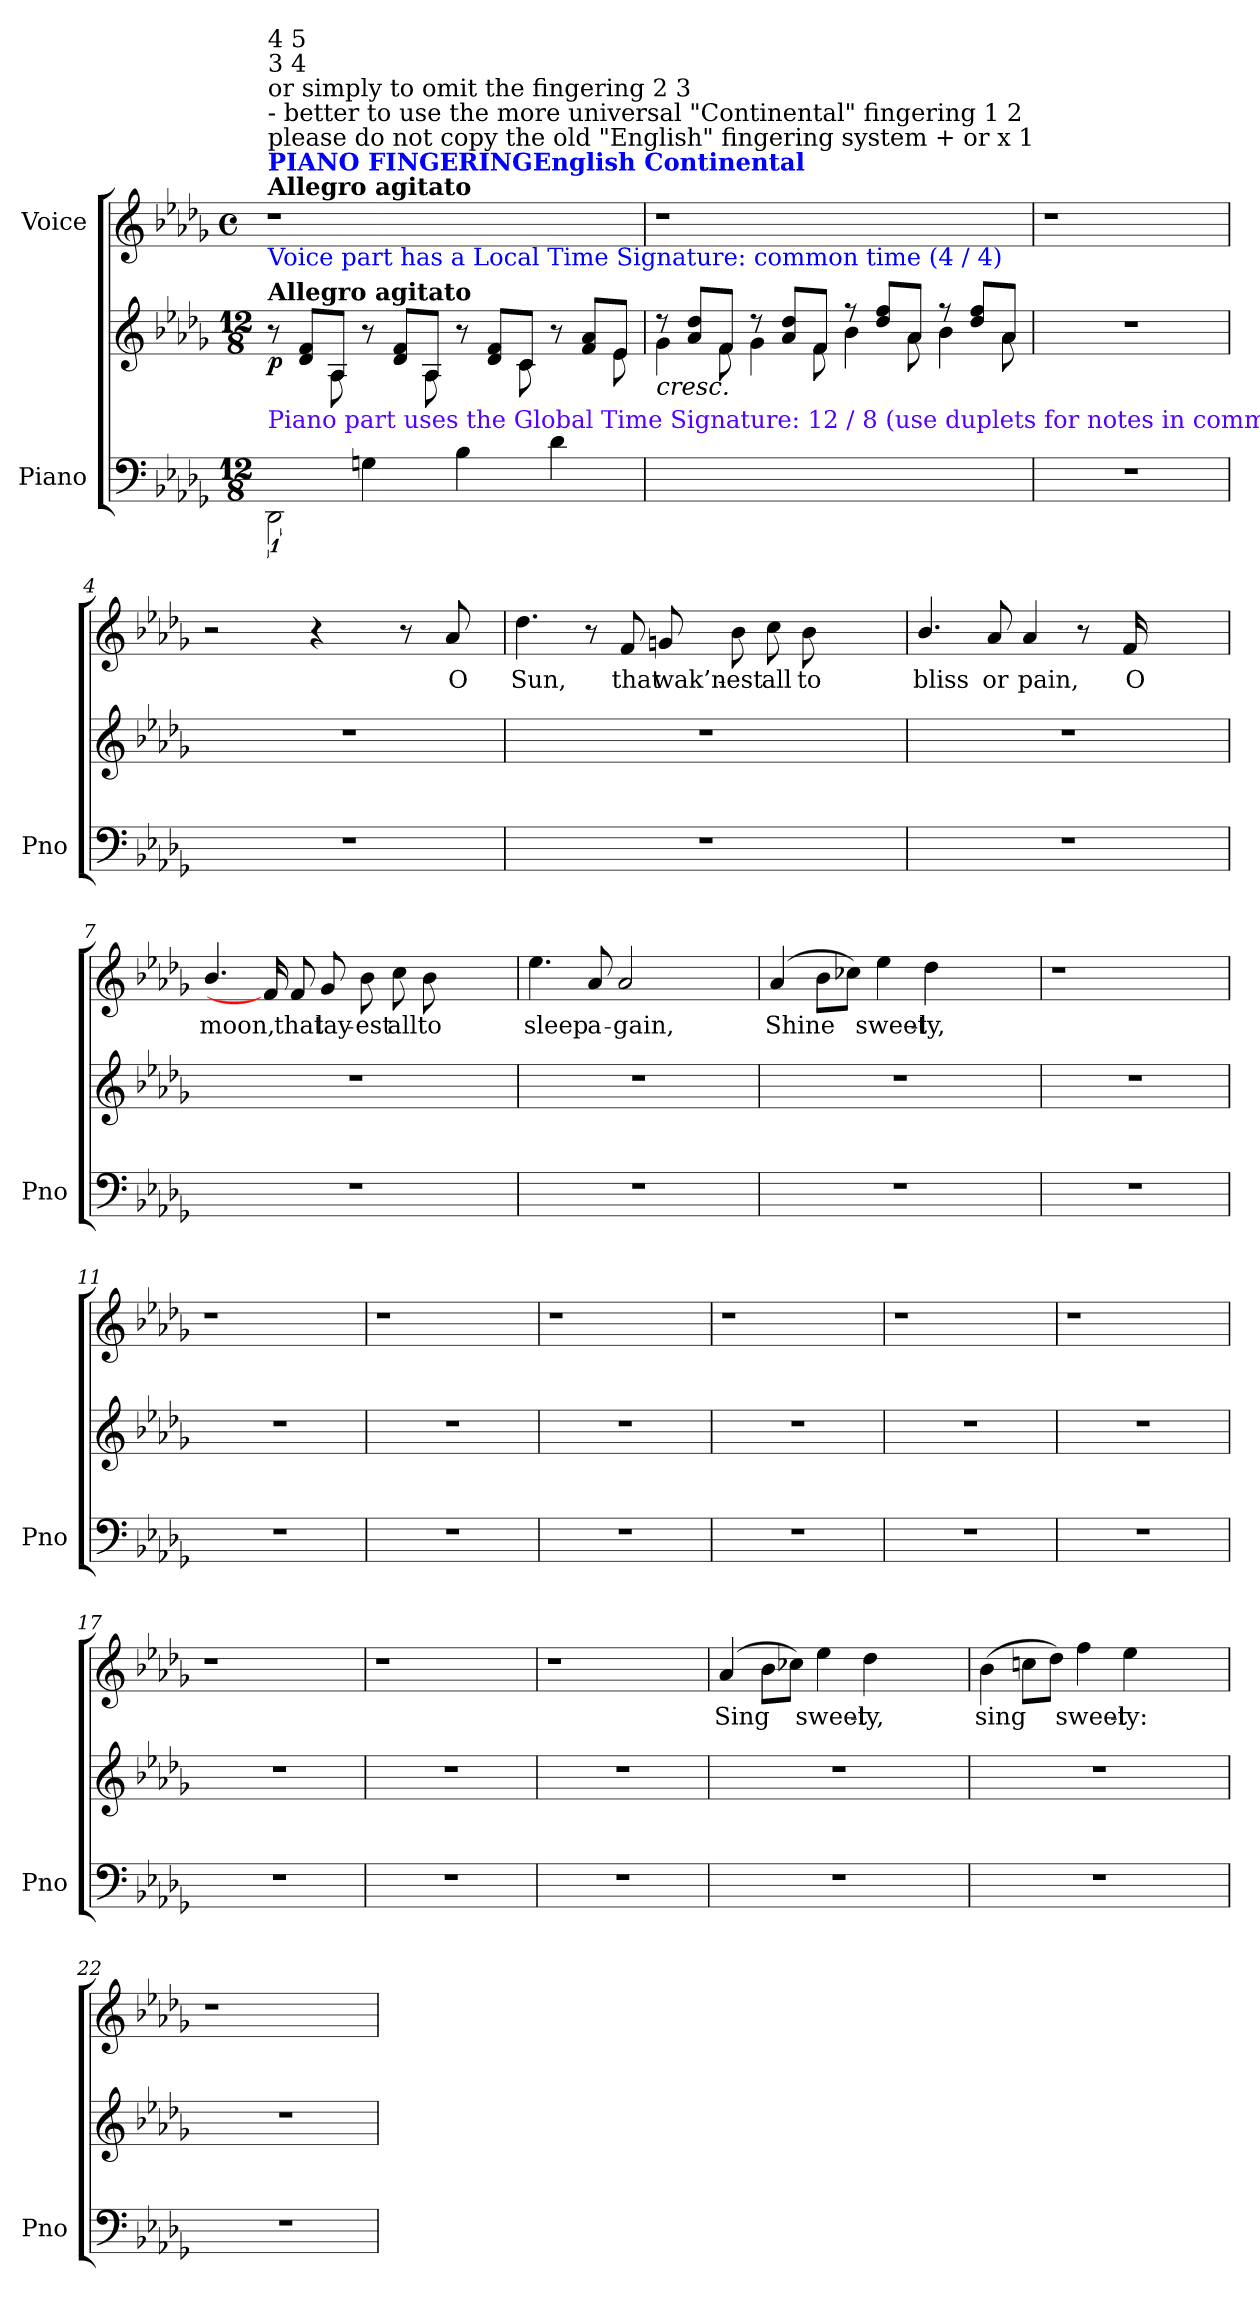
**kern	**kern	**dynam	**kern	**text
*part2	*part2	*part2	*part1	*part1
*staff3	*staff2	*staff2/3	*staff1	*staff1
*I"Piano	*	*	*I"Voice	*
*I'Pno	*	*	*	*
*clefF4	*clefG2	*	*clefG2	*
*k[b-e-a-d-g-]	*k[b-e-a-d-g-]	*	*k[b-e-a-d-g-]	*
*M12/8	*M12/8	*	*M4/4	*
*	*	*	*met(c)	*
=1	=1	=1	=1	=1
*^	*^	*	*	*
!	!	!	!	!	!LO:TX:a:B:t=Allegro agitato	!
!	!	!	!	!	!LO:TX:b:color=#0000FF:t=Voice part has a Local Time Signature&colon;  common time (4 / 4)	!
!	!	!	!	!	!LO:TX:a:B:color=#0000FF:t=PIANO FINGERINGEnglish     Continental	!
!	!	!	!	!	!LO:TX:a:t=please do not copy the old "English" fingering system                +  or  x                1	!
!	!	!	!	!	!LO:TX:a:t=- better to use the more universal "Continental" fingering                 1                   2	!
!	!	!	!	!	!LO:TX:a:t=or simply to omit the fingering                                                         2                   3	!
!	!	!	!	!	!LO:TX:a:t=3                   4	!
!	!	!	!	!	!LO:TX:a:t=4                   5	!
!	!	!LO:TX:a:B:t=Allegro agitato	!	!	!	!
!LO:TX:a:color=#5500FF:t=Piano part uses the Global Time Signature&colon; 12 / 8   (use duplets for notes in common time)	!	!	!	!	!	!
!	!	!	!	!LO:DY:b	!	!
4.ryy	2%3DD-	8r	8ryy	p	1r	.
.	.	8d-/ 8f/L	8ryy	.	.	.
.	.	8A-/J	8A-\	.	.	.
4Gn\	.	8r	4ryy	.	.	.
.	.	8d-/ 8f/L	.	.	.	.
8ryy	.	8A-/J	8A-\	.	.	.
4B-\	.	8r	4ryy	.	.	.
.	.	8d-/ 8f/L	.	.	.	.
8ryy	.	8c/J	8c\	.	2ryy	.
4d-\	.	8r	4ryy	.	.	.
.	.	8f/ 8a-/L	.	.	.	.
8ryy	.	8e-/J	8e-\	.	.	.
*v	*v	*	*	*	*	*
=2	=2	=2	=2	=2	=2
!	!LO:TX:b:i:t=cresc.	!	!	!	!
1.ryy	8r	4g-\	.	1r	.
.	8a-/ 8dd-/L	.	.	.	.
.	8f/J	8f\	.	.	.
.	8r	4g-\	.	.	.
.	8a-/ 8dd-/L	.	.	.	.
.	8f/J	8f\	.	.	.
.	8r	4b-\	.	.	.
.	8dd-/ 8ff/L	.	.	.	.
.	8a-/J	8a-\	.	2ryy	.
.	8r	4b-\	.	.	.
.	8dd-/ 8ff/L	.	.	.	.
.	8a-/J	8a-\	.	.	.
*	*v	*v	*	*	*
=3	=3	=3	=3	=3
1.r	1.r	.	1r	.
.	.	.	2ryy	.
=4	=4	=4	=4	=4
!	!	!	!LO:N:vis=2	!
1.r	1.r	.	2.r	.
.	.	.	4r	.
.	.	.	8ryy	.
!	!	!	!LO:N:vis=8	!
.	.	.	8.r	.
.	.	.	8a-/	O
.	.	.	16ryy	.
=5	=5	=5	=5	=5
1.r	1.r	.	4.dd-\	Sun,
.	.	.	8r	.
.	.	.	8f/	that
.	.	.	8gn/	wak’n-
.	.	.	8b-\	-est
.	.	.	8cc\	all
.	.	.	8b-\	to
.	.	.	4.ryy	.
=6	=6	=6	=6	=6
1.r	1.r	.	4.b-/	bliss
.	.	.	8a-/	or
.	.	.	4a-/	pain,
!	!	!	!LO:N:vis=8	!
.	.	.	8.r	.
.	.	.	[16f/	O
.	.	.	2ryy	.
=7	=7	=7	=7	=7
1.r	1.r	.	4.b-/	moon,
.	.	.	16f/]	.
.	.	.	8f/	that
.	.	.	8g-/	lay-
.	.	.	8b-\	-est
.	.	.	8cc\	all
.	.	.	8b-\	to
.	.	.	4..ryy	.
=8	=8	=8	=8	=8
1.r	1.r	.	4.ee-\	sleep
.	.	.	8a-/	a-
.	.	.	2a-/	-gain,
.	.	.	2ryy	.
=9	=9	=9	=9	=9
1.r	1.r	.	(4a-/	Shine
.	.	.	8b-\L	.
.	.	.	8cc-X\J)	.
.	.	.	4ee-\	sweet-
.	.	.	4dd-\	-ly,
.	.	.	2ryy	.
=10	=10	=10	=10	=10
1.r	1.r	.	1r	.
.	.	.	2ryy	.
=11	=11	=11	=11	=11
1.r	1.r	.	1r	.
.	.	.	2ryy	.
=12	=12	=12	=12	=12
1.r	1.r	.	1r	.
.	.	.	2ryy	.
=13	=13	=13	=13	=13
1.r	1.r	.	1r	.
.	.	.	2ryy	.
=14	=14	=14	=14	=14
1.r	1.r	.	1r	.
.	.	.	2ryy	.
=15	=15	=15	=15	=15
1.r	1.r	.	1r	.
.	.	.	2ryy	.
=16	=16	=16	=16	=16
1.r	1.r	.	1r	.
.	.	.	2ryy	.
=17	=17	=17	=17	=17
1.r	1.r	.	1r	.
.	.	.	2ryy	.
=18	=18	=18	=18	=18
1.r	1.r	.	1r	.
.	.	.	2ryy	.
=19	=19	=19	=19	=19
1.r	1.r	.	1r	.
.	.	.	2ryy	.
=20	=20	=20	=20	=20
1.r	1.r	.	(4a-/	Sing
.	.	.	8b-\L	.
.	.	.	8cc-X\J)	.
.	.	.	4ee-\	sweet-
.	.	.	4dd-\	-ly,
.	.	.	2ryy	.
=21	=21	=21	=21	=21
1.r	1.r	.	(4b-\	sing
.	.	.	8ccn\L	.
.	.	.	8dd-\J)	.
.	.	.	4ff\	sweet-
.	.	.	4ee-\	-ly:
.	.	.	2ryy	.
=22	=22	=22	=22	=22
1.r	1.r	.	1r	.
.	.	.	2ryy	.
=	=	=	=	=
*-	*-	*-	*-	*-
